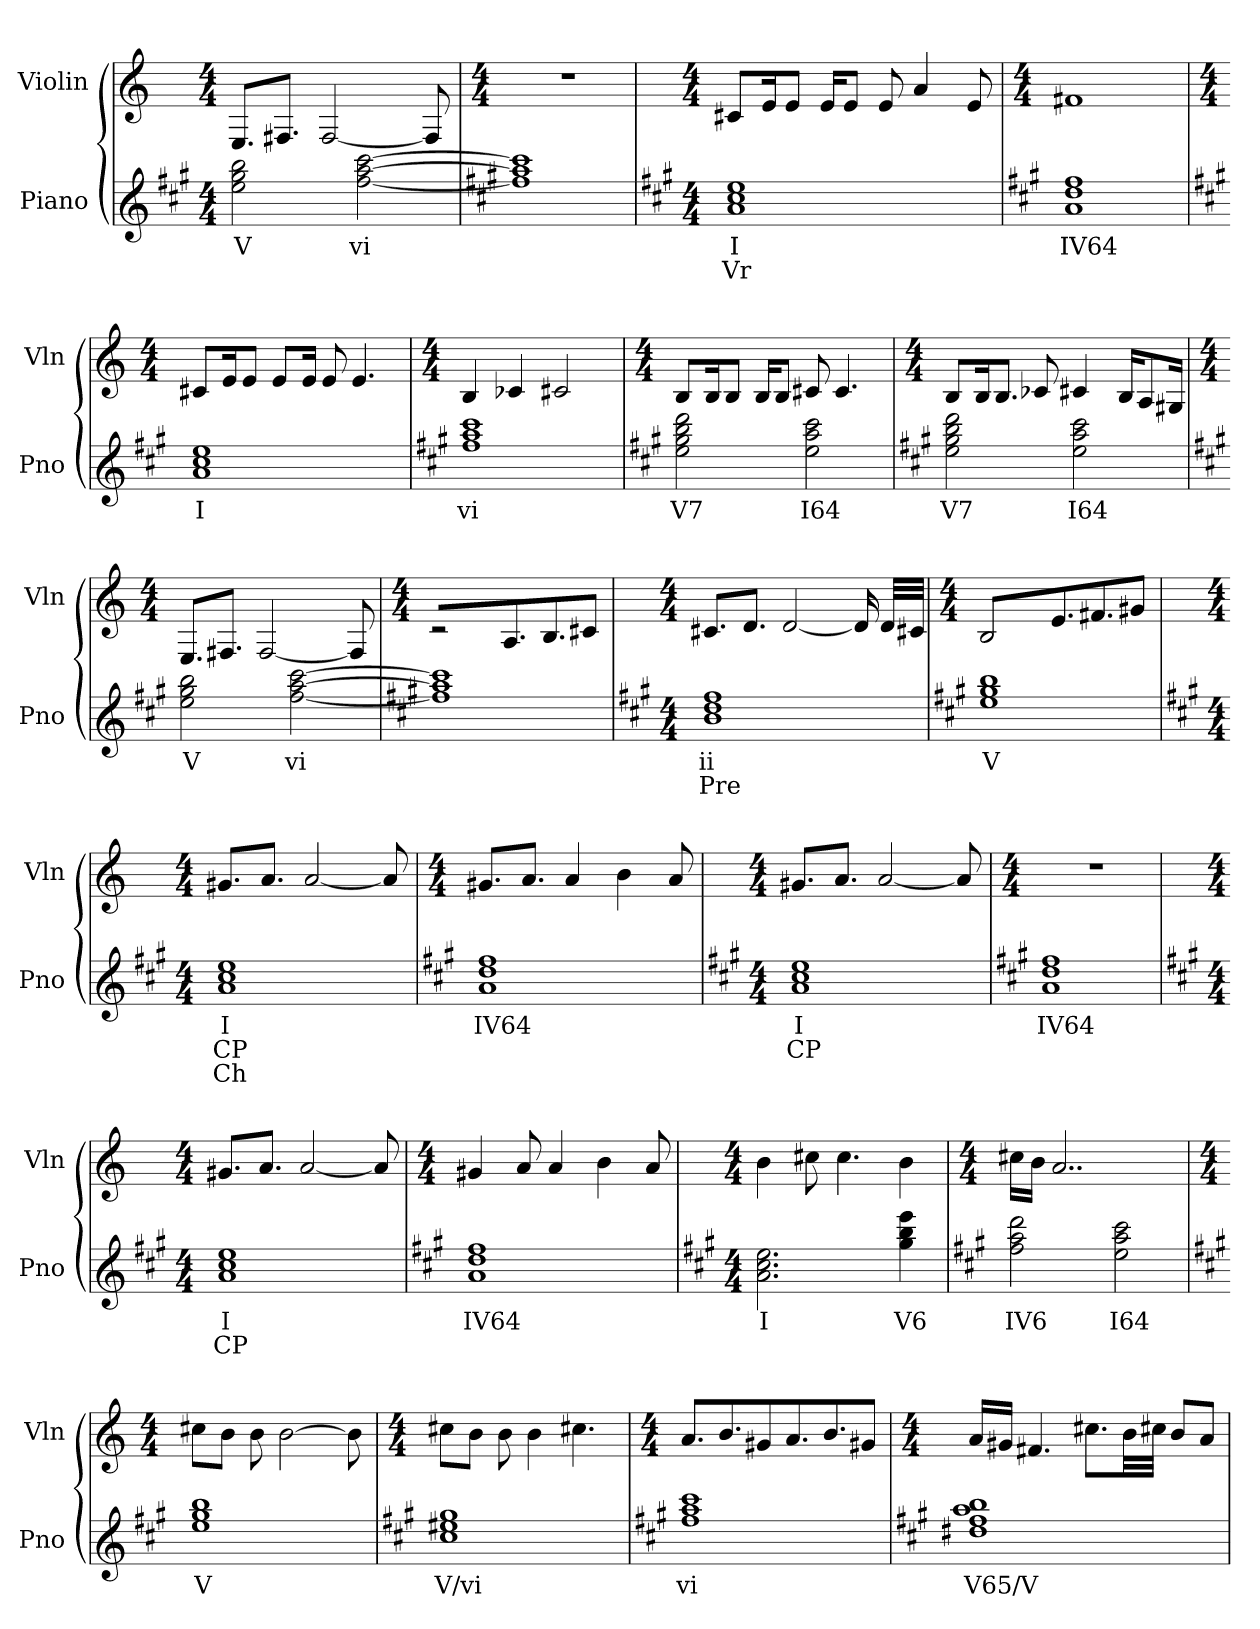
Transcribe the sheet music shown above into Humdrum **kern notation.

**kern	**text	**text	**text	**kern
*part2	*part2	*part2	*part2	*part1
*staff2	*staff2	*staff2	*staff2	*staff1
*I"Piano	*	*	*	*I"Violin
*I'Pno	*	*	*	*I'Vln
*k[f#c#g#]	*	*	*	*
*A:	*	*	*	*
*M4/4	*	*	*	*M4/4
=	=	=	=	=
2ee 2gg# 2bb	V	.	.	8.EL
.	.	.	.	8.F#XJ
.	.	.	.	[2F#
[2ff# [2aa [2ccc#	vi	.	.	.
.	.	.	.	8F#]
=	=	=	=	=
*k[f#c#g#]	*	*	*	*
*A:	*	*	*	*
*	*	*	*	*M4/4
1ff#] 1aa] 1ccc#]	.	.	.	1r
=	=	=	=	=
*k[f#c#g#]	*	*	*	*
*A:	*	*	*	*
*M4/4	*	*	*	*M4/4
1a 1cc# 1ee	I	Vr	.	8c#XL
.	.	.	.	16eK
.	.	.	.	8eJ
.	.	.	.	16eKL
.	.	.	.	8eJ
.	.	.	.	8e
.	.	.	.	4a
.	.	.	.	8e
=	=	=	=	=
*k[f#c#g#]	*	*	*	*
*A:	*	*	*	*
*	*	*	*	*M4/4
1a 1dd 1ff#	IV64	.	.	1f#X
=	=	=	=	=
*k[f#c#g#]	*	*	*	*
*A:	*	*	*	*
*	*	*	*	*M4/4
1a 1cc# 1ee	I	.	.	8c#XL
.	.	.	.	16eK
.	.	.	.	8eJ
.	.	.	.	8eL
.	.	.	.	16eJk
.	.	.	.	8e
.	.	.	.	4.e
=	=	=	=	=
*k[f#c#g#]	*	*	*	*
*A:	*	*	*	*
*	*	*	*	*M4/4
1ff# 1aa 1ccc#	vi	.	.	4B
.	.	.	.	4c-X
.	.	.	.	2c#X
=	=	=	=	=
*k[f#c#g#]	*	*	*	*
*A:	*	*	*	*
*	*	*	*	*M4/4
2ee 2gg# 2bb 2ddd	V7	.	.	8BL
.	.	.	.	16BK
.	.	.	.	8BJ
.	.	.	.	16BKL
.	.	.	.	8BJ
2ee 2aa 2ccc#	I64	.	.	8c#X
.	.	.	.	4.c#
=	=	=	=	=
*k[f#c#g#]	*	*	*	*
*A:	*	*	*	*
*	*	*	*	*M4/4
2ee 2gg# 2bb 2ddd	V7	.	.	8BL
.	.	.	.	16BK
.	.	.	.	8.BJ
.	.	.	.	8c-X
2ee 2aa 2ccc#	I64	.	.	4c#X
.	.	.	.	16BKL
.	.	.	.	8A
.	.	.	.	16G#XJk
=	=	=	=	=
*k[f#c#g#]	*	*	*	*
*A:	*	*	*	*
*	*	*	*	*M4/4
2ee 2gg# 2bb	V	.	.	8.EL
.	.	.	.	8.F#XJ
.	.	.	.	[2F#
[2ff# [2aa [2ccc#	vi	.	.	.
.	.	.	.	8F#]
=	=	=	=	=
*k[f#c#g#]	*	*	*	*
*A:	*	*	*	*
*	*	*	*	*M4/4
1ff#] 1aa] 1ccc#]	.	.	.	2r
.	.	.	.	8.AL
.	.	.	.	8.BJ
.	.	.	.	8c#XJ
=	=	=	=	=
*k[f#c#g#]	*	*	*	*
*A:	*	*	*	*
*M4/4	*	*	*	*M4/4
1b 1dd 1ff#	ii	Pre	.	8.c#XL
.	.	.	.	8.dJ
.	.	.	.	[2d
.	.	.	.	16d]
.	.	.	.	32dLLL
.	.	.	.	32c#XJJJ
=	=	=	=	=
*k[f#c#g#]	*	*	*	*
*A:	*	*	*	*
*	*	*	*	*M4/4
1ee 1gg# 1bb	V	.	.	2B
.	.	.	.	8.eL
.	.	.	.	8.f#XJ
.	.	.	.	8g#XJ
=	=	=	=	=
*k[f#c#g#]	*	*	*	*
*A:	*	*	*	*
*M4/4	*	*	*	*M4/4
1a 1cc# 1ee	I	CP	Ch	8.g#XL
.	.	.	.	8.aJ
.	.	.	.	[2a
.	.	.	.	8a]
=	=	=	=	=
*k[f#c#g#]	*	*	*	*
*A:	*	*	*	*
*	*	*	*	*M4/4
1a 1dd 1ff#	IV64	.	.	8.g#XL
.	.	.	.	8.aJ
.	.	.	.	4a
.	.	.	.	4b
.	.	.	.	8a
=	=	=	=	=
*k[f#c#g#]	*	*	*	*
*A:	*	*	*	*
*M4/4	*	*	*	*M4/4
1a 1cc# 1ee	I	CP	.	8.g#XL
.	.	.	.	8.aJ
.	.	.	.	[2a
.	.	.	.	8a]
=	=	=	=	=
*k[f#c#g#]	*	*	*	*
*A:	*	*	*	*
*	*	*	*	*M4/4
1a 1dd 1ff#	IV64	.	.	1r
=	=	=	=	=
*k[f#c#g#]	*	*	*	*
*A:	*	*	*	*
*M4/4	*	*	*	*M4/4
1a 1cc# 1ee	I	CP	.	8.g#XL
.	.	.	.	8.aJ
.	.	.	.	[2a
.	.	.	.	8a]
=	=	=	=	=
*k[f#c#g#]	*	*	*	*
*A:	*	*	*	*
*	*	*	*	*M4/4
1a 1dd 1ff#	IV64	.	.	4g#X
.	.	.	.	8a
.	.	.	.	4a
.	.	.	.	4b
.	.	.	.	8a
=	=	=	=	=
*k[f#c#g#]	*	*	*	*
*A:	*	*	*	*
*M4/4	*	*	*	*M4/4
2.a 2.cc# 2.ee	I	.	.	4b
.	.	.	.	8cc#X
.	.	.	.	4.cc#
4gg# 4bb 4eee	V6	.	.	4b
=	=	=	=	=
*k[f#c#g#]	*	*	*	*
*A:	*	*	*	*
*	*	*	*	*M4/4
2ff# 2aa 2ddd	IV6	.	.	16cc#XLL
.	.	.	.	16bJJ
.	.	.	.	2..a
2ee 2aa 2ccc#	I64	.	.	.
=	=	=	=	=
*k[f#c#g#]	*	*	*	*
*A:	*	*	*	*
*	*	*	*	*M4/4
1ee 1gg# 1bb	V	.	.	8cc#XL
.	.	.	.	8bJ
.	.	.	.	8b
.	.	.	.	[2b
.	.	.	.	8b]
=	=	=	=	=
*k[f#c#g#]	*	*	*	*
*A:	*	*	*	*
*	*	*	*	*M4/4
1cc# 1ee#X 1gg#	V/vi	.	.	8cc#XL
.	.	.	.	8bJ
.	.	.	.	8b
.	.	.	.	4b
.	.	.	.	4.cc#X
=	=	=	=	=
*k[f#c#g#]	*	*	*	*
*A:	*	*	*	*
*	*	*	*	*M4/4
1ff# 1aa 1ccc#	vi	.	.	8.aL
.	.	.	.	8.bJ
.	.	.	.	8g#XL
.	.	.	.	8.a
.	.	.	.	8.bJ
.	.	.	.	8g#XJ
=	=	=	=	=
*k[f#c#g#]	*	*	*	*
*A:	*	*	*	*
*	*	*	*	*M4/4
1dd#X 1ff# 1aa 1bb	V65/V	.	.	16aLL
.	.	.	.	16g#XJJ
.	.	.	.	4.f#X
.	.	.	.	8.cc#XL
.	.	.	.	32bLL
.	.	.	.	32cc#XJJJ
.	.	.	.	8bL
.	.	.	.	8aJ
=	=	=	=	=
*-	*-	*-	*-	*-
